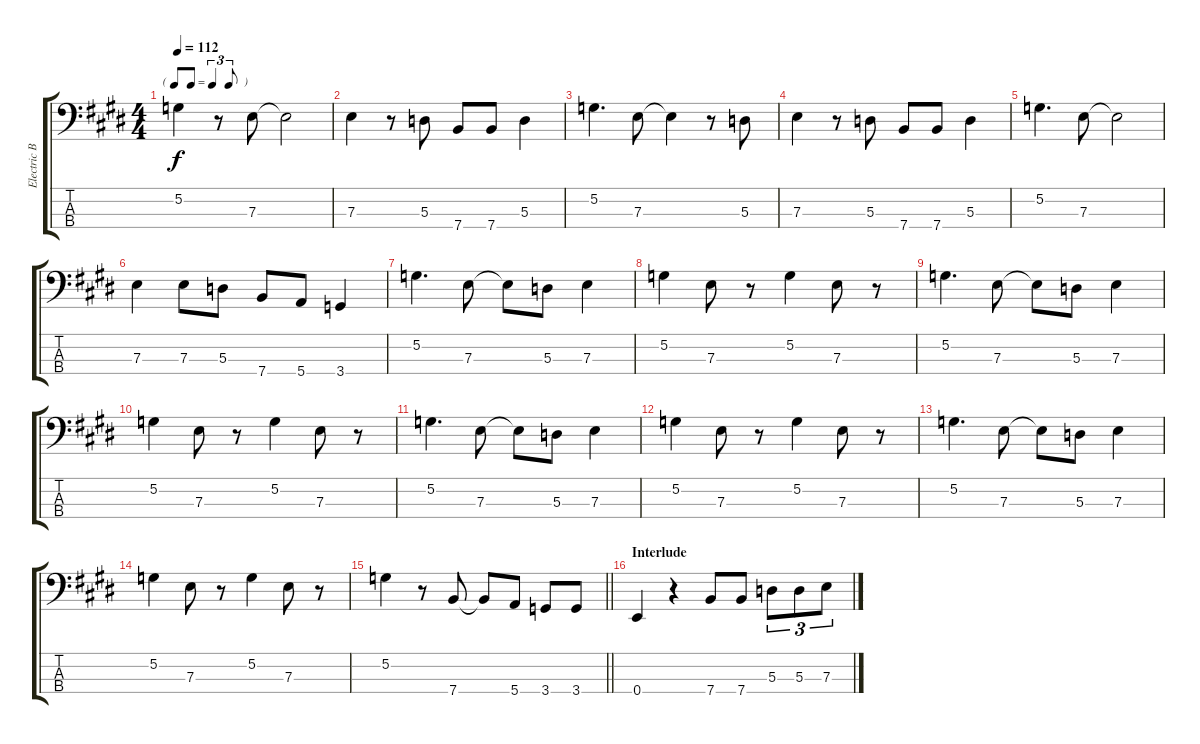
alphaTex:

\track ("Electric Bass" "Electric B") {instrument electricbassfinger}
\staff {score tabs}
\tuning (G2 D2 A1 E1) {hide}
\ts (4 4)
\tf triplet8th
\tempo 112
\clef f4
\ks e
5.2.4{dy f} r.8 7.3.8 7.3{t}.2 |
7.3.4 r.8 5.3.8 7.4.8 7.4.8 5.3.4 |
5.2.4{d} 7.3.8 7.3{t}.4 r.8 5.3.8 |
7.3.4 r.8 5.3.8 7.4.8 7.4.8 5.3.4 |
5.2.4{d} 7.3.8 7.3{t}.2 |
7.3.4 7.3.8 5.3.8 7.4.8 5.4.8 3.4.4 |
5.2.4{d} 7.3.8 7.3{t}.8 5.3.8 7.3.4 |
5.2.4 7.3.8 r.8 5.2.4 7.3.8 r.8 |
5.2.4{d} 7.3.8 7.3{t}.8 5.3.8 7.3.4 |
5.2.4 7.3.8 r.8 5.2.4 7.3.8 r.8 |
5.2.4{d} 7.3.8 7.3{t}.8 5.3.8 7.3.4 |
5.2.4 7.3.8 r.8 5.2.4 7.3.8 r.8 |
5.2.4{d} 7.3.8 7.3{t}.8 5.3.8 7.3.4 |
5.2.4 7.3.8 r.8 5.2.4 7.3.8 r.8 |
\barLineRight lightlight
5.2.4 r.8 7.4.8 7.4{t}.8 5.4.8 3.4.8 3.4.8 |
\section ("" "Interlude")
0.4.4 r.4 7.4.8 7.4.8 5.3.8{tu (3 2)} 5.3.8{tu (3 2)} 7.3.8{tu (3 2)}
